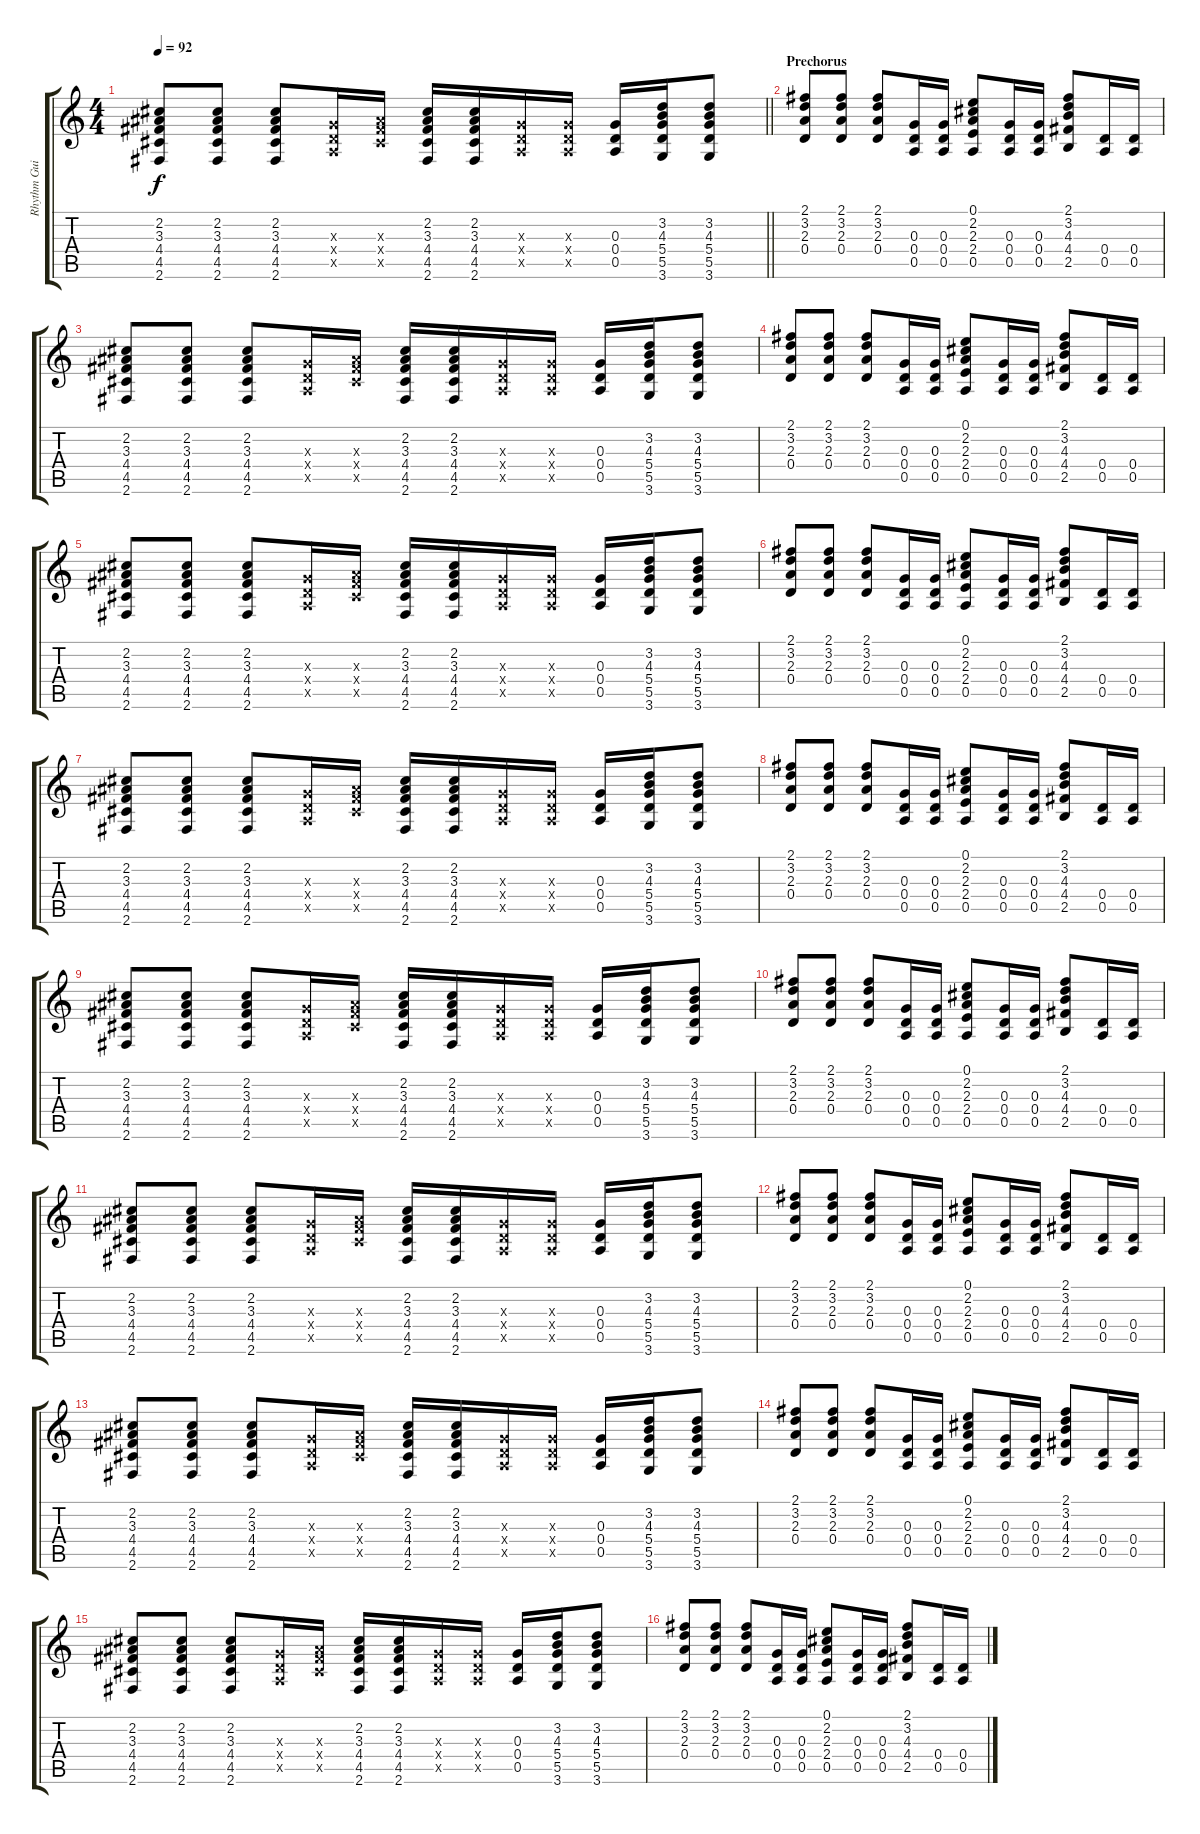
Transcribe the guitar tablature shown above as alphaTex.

\track ("Rhythm Guitar" "Rhythm Gui") {instrument overdrivenguitar}
\staff {score tabs}
\tuning (E4 B3 G3 D3 A2 E2) {hide}
\ts (4 4)
\tempo 92
\clef g2
\barLineRight lightlight
\ks c
(2.2 3.3 4.4 4.5 2.6).8{dy f} (2.2 3.3 4.4 4.5 2.6).8 (2.2 3.3 4.4 4.5 2.6).8 (0.3{x} 0.4{x} 0.5{x}).16 (3.3{x} 4.4{x} 4.5{x}).16 (2.2 3.3 4.4 4.5 2.6).16 (2.2 3.3 4.4 4.5 2.6).16 (0.3{x} 0.4{x} 0.5{x}).16 (0.3{x} 0.4{x} 0.5{x}).16 (0.3 0.4 0.5).16 (3.2 4.3 5.4 5.5 3.6).16 (3.2 4.3 5.4 5.5 3.6).8 |
\section ("" "Prechorus")
(2.1 3.2 2.3 0.4).8 (2.1 3.2 2.3 0.4).8 (2.1 3.2 2.3 0.4).8 (0.3 0.4 0.5).16 (0.3 0.4 0.5).16 (0.1 2.2 2.3 2.4 0.5).8 (0.3 0.4 0.5).16 (0.3 0.4 0.5).16 (2.1 3.2 4.3 4.4 2.5).8 (0.4 0.5).16 (0.4 0.5).16 |
(2.2 3.3 4.4 4.5 2.6).8 (2.2 3.3 4.4 4.5 2.6).8 (2.2 3.3 4.4 4.5 2.6).8 (0.3{x} 0.4{x} 0.5{x}).16 (3.3{x} 4.4{x} 4.5{x}).16 (2.2 3.3 4.4 4.5 2.6).16 (2.2 3.3 4.4 4.5 2.6).16 (0.3{x} 0.4{x} 0.5{x}).16 (0.3{x} 0.4{x} 0.5{x}).16 (0.3 0.4 0.5).16 (3.2 4.3 5.4 5.5 3.6).16 (3.2 4.3 5.4 5.5 3.6).8 |
(2.1 3.2 2.3 0.4).8 (2.1 3.2 2.3 0.4).8 (2.1 3.2 2.3 0.4).8 (0.3 0.4 0.5).16 (0.3 0.4 0.5).16 (0.1 2.2 2.3 2.4 0.5).8 (0.3 0.4 0.5).16 (0.3 0.4 0.5).16 (2.1 3.2 4.3 4.4 2.5).8 (0.4 0.5).16 (0.4 0.5).16 |
(2.2 3.3 4.4 4.5 2.6).8 (2.2 3.3 4.4 4.5 2.6).8 (2.2 3.3 4.4 4.5 2.6).8 (0.3{x} 0.4{x} 0.5{x}).16 (3.3{x} 4.4{x} 4.5{x}).16 (2.2 3.3 4.4 4.5 2.6).16 (2.2 3.3 4.4 4.5 2.6).16 (0.3{x} 0.4{x} 0.5{x}).16 (0.3{x} 0.4{x} 0.5{x}).16 (0.3 0.4 0.5).16 (3.2 4.3 5.4 5.5 3.6).16 (3.2 4.3 5.4 5.5 3.6).8 |
(2.1 3.2 2.3 0.4).8 (2.1 3.2 2.3 0.4).8 (2.1 3.2 2.3 0.4).8 (0.3 0.4 0.5).16 (0.3 0.4 0.5).16 (0.1 2.2 2.3 2.4 0.5).8 (0.3 0.4 0.5).16 (0.3 0.4 0.5).16 (2.1 3.2 4.3 4.4 2.5).8 (0.4 0.5).16 (0.4 0.5).16 |
(2.2 3.3 4.4 4.5 2.6).8 (2.2 3.3 4.4 4.5 2.6).8 (2.2 3.3 4.4 4.5 2.6).8 (0.3{x} 0.4{x} 0.5{x}).16 (3.3{x} 4.4{x} 4.5{x}).16 (2.2 3.3 4.4 4.5 2.6).16 (2.2 3.3 4.4 4.5 2.6).16 (0.3{x} 0.4{x} 0.5{x}).16 (0.3{x} 0.4{x} 0.5{x}).16 (0.3 0.4 0.5).16 (3.2 4.3 5.4 5.5 3.6).16 (3.2 4.3 5.4 5.5 3.6).8 |
(2.1 3.2 2.3 0.4).8 (2.1 3.2 2.3 0.4).8 (2.1 3.2 2.3 0.4).8 (0.3 0.4 0.5).16 (0.3 0.4 0.5).16 (0.1 2.2 2.3 2.4 0.5).8 (0.3 0.4 0.5).16 (0.3 0.4 0.5).16 (2.1 3.2 4.3 4.4 2.5).8 (0.4 0.5).16 (0.4 0.5).16 |
(2.2 3.3 4.4 4.5 2.6).8 (2.2 3.3 4.4 4.5 2.6).8 (2.2 3.3 4.4 4.5 2.6).8 (0.3{x} 0.4{x} 0.5{x}).16 (3.3{x} 4.4{x} 4.5{x}).16 (2.2 3.3 4.4 4.5 2.6).16 (2.2 3.3 4.4 4.5 2.6).16 (0.3{x} 0.4{x} 0.5{x}).16 (0.3{x} 0.4{x} 0.5{x}).16 (0.3 0.4 0.5).16 (3.2 4.3 5.4 5.5 3.6).16 (3.2 4.3 5.4 5.5 3.6).8 |
(2.1 3.2 2.3 0.4).8 (2.1 3.2 2.3 0.4).8 (2.1 3.2 2.3 0.4).8 (0.3 0.4 0.5).16 (0.3 0.4 0.5).16 (0.1 2.2 2.3 2.4 0.5).8 (0.3 0.4 0.5).16 (0.3 0.4 0.5).16 (2.1 3.2 4.3 4.4 2.5).8 (0.4 0.5).16 (0.4 0.5).16 |
(2.2 3.3 4.4 4.5 2.6).8 (2.2 3.3 4.4 4.5 2.6).8 (2.2 3.3 4.4 4.5 2.6).8 (0.3{x} 0.4{x} 0.5{x}).16 (3.3{x} 4.4{x} 4.5{x}).16 (2.2 3.3 4.4 4.5 2.6).16 (2.2 3.3 4.4 4.5 2.6).16 (0.3{x} 0.4{x} 0.5{x}).16 (0.3{x} 0.4{x} 0.5{x}).16 (0.3 0.4 0.5).16 (3.2 4.3 5.4 5.5 3.6).16 (3.2 4.3 5.4 5.5 3.6).8 |
(2.1 3.2 2.3 0.4).8 (2.1 3.2 2.3 0.4).8 (2.1 3.2 2.3 0.4).8 (0.3 0.4 0.5).16 (0.3 0.4 0.5).16 (0.1 2.2 2.3 2.4 0.5).8 (0.3 0.4 0.5).16 (0.3 0.4 0.5).16 (2.1 3.2 4.3 4.4 2.5).8 (0.4 0.5).16 (0.4 0.5).16 |
(2.2 3.3 4.4 4.5 2.6).8 (2.2 3.3 4.4 4.5 2.6).8 (2.2 3.3 4.4 4.5 2.6).8 (0.3{x} 0.4{x} 0.5{x}).16 (3.3{x} 4.4{x} 4.5{x}).16 (2.2 3.3 4.4 4.5 2.6).16 (2.2 3.3 4.4 4.5 2.6).16 (0.3{x} 0.4{x} 0.5{x}).16 (0.3{x} 0.4{x} 0.5{x}).16 (0.3 0.4 0.5).16 (3.2 4.3 5.4 5.5 3.6).16 (3.2 4.3 5.4 5.5 3.6).8 |
(2.1 3.2 2.3 0.4).8 (2.1 3.2 2.3 0.4).8 (2.1 3.2 2.3 0.4).8 (0.3 0.4 0.5).16 (0.3 0.4 0.5).16 (0.1 2.2 2.3 2.4 0.5).8 (0.3 0.4 0.5).16 (0.3 0.4 0.5).16 (2.1 3.2 4.3 4.4 2.5).8 (0.4 0.5).16 (0.4 0.5).16 |
(2.2 3.3 4.4 4.5 2.6).8 (2.2 3.3 4.4 4.5 2.6).8 (2.2 3.3 4.4 4.5 2.6).8 (0.3{x} 0.4{x} 0.5{x}).16 (3.3{x} 4.4{x} 4.5{x}).16 (2.2 3.3 4.4 4.5 2.6).16 (2.2 3.3 4.4 4.5 2.6).16 (0.3{x} 0.4{x} 0.5{x}).16 (0.3{x} 0.4{x} 0.5{x}).16 (0.3 0.4 0.5).16 (3.2 4.3 5.4 5.5 3.6).16 (3.2 4.3 5.4 5.5 3.6).8 |
(2.1 3.2 2.3 0.4).8 (2.1 3.2 2.3 0.4).8 (2.1 3.2 2.3 0.4).8 (0.3 0.4 0.5).16 (0.3 0.4 0.5).16 (0.1 2.2 2.3 2.4 0.5).8 (0.3 0.4 0.5).16 (0.3 0.4 0.5).16 (2.1 3.2 4.3 4.4 2.5).8 (0.4 0.5).16 (0.4 0.5).16
